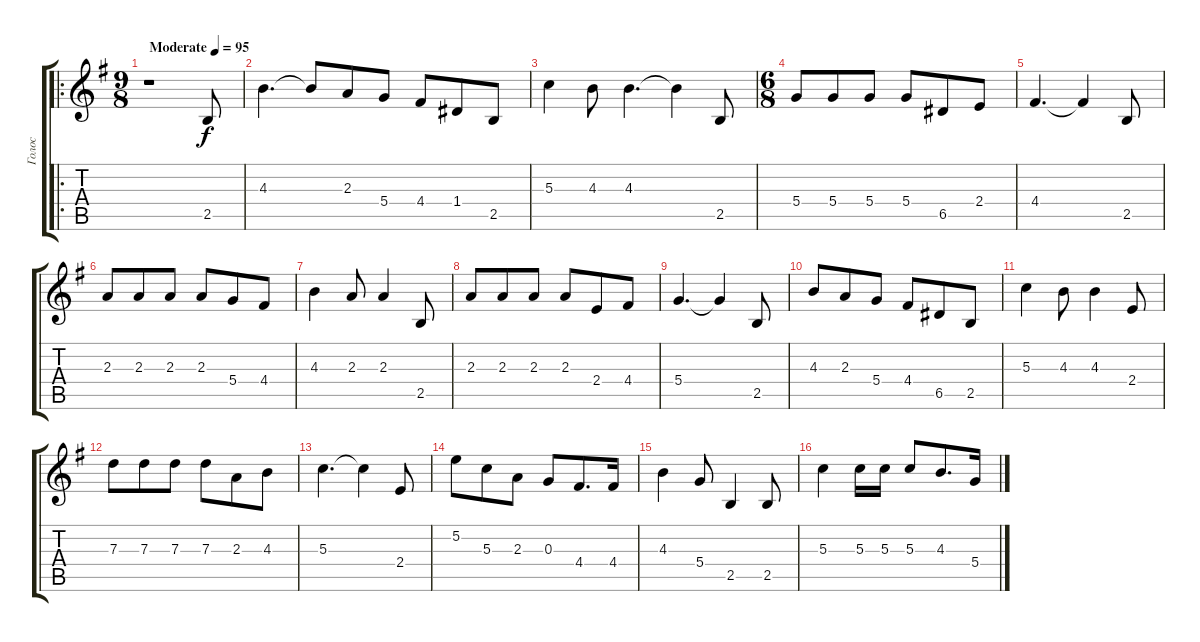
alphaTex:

\track ("Голос" "Голос") {instrument acousticguitarsteel}
\staff {score tabs}
\tuning (E4 B3 G3 D3 A2 E2) {hide}
\ro
\ts (9 8)
\tempo (95 "Moderate")
\clef g2
\ks eminor
r.1{dy f instrument acousticguitarsteel} 2.5.8 |
4.3.4{d} 4.3{t}.8 2.3.8 5.4.8 4.4.8 1.4.8 2.5.8 |
5.3.4 4.3.8 4.3.4{d} 4.3{t}.4 2.5.8 |
\ts (6 8)
5.4.8 5.4.8 5.4.8 5.4.8 6.5.8 2.4.8 |
4.4.4{d} 4.4{t}.4 2.5.8 |
2.3.8 2.3.8 2.3.8 2.3.8 5.4.8 4.4.8 |
4.3.4 2.3.8 2.3.4 2.5.8 |
2.3.8 2.3.8 2.3.8 2.3.8 2.4.8 4.4.8 |
5.4.4{d} 5.4{t}.4 2.5.8 |
4.3.8 2.3.8 5.4.8 4.4.8 6.5.8 2.5.8 |
5.3.4 4.3.8 4.3.4 2.4.8 |
7.3.8 7.3.8 7.3.8 7.3.8 2.3.8 4.3.8 |
5.3.4{d} 5.3{t}.4 2.4.8 |
5.2.8 5.3.8 2.3.8 0.3.8 4.4.8{d} 4.4.16 |
4.3.4 5.4.8 2.5.4 2.5.8 |
5.3.4 5.3.16 5.3.16 5.3.8 4.3.8{d} 5.4.16
